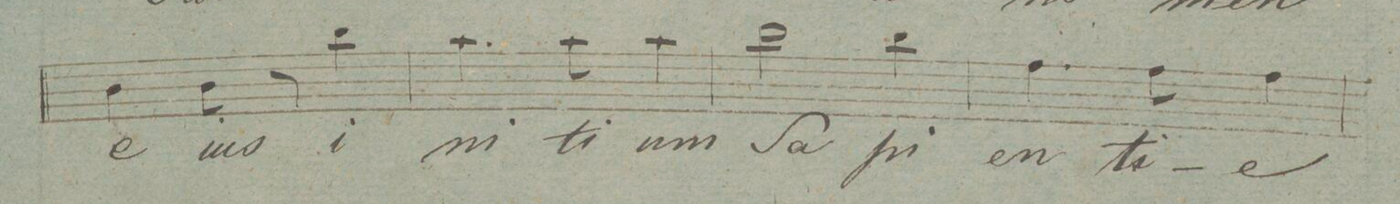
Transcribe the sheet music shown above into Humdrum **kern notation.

**kern	**text	**dynam
*I"Alto.	*	*
*clefC3	*	*
*k[f#]	*	*
*M3/4	*	*
4c\	e-	.
8c\	-ius	.
8r	.	.
4cc\	i-	.
=90	=90	=90
4.b\	-ni-	.
8b\	-ti-	.
4b\	-um	.
=91	=91	=91
2cc\	Sa-	.
4cc\	-pi-	.
=92	=92	=92
4.g\	-en-	.
8g\	-ti-	.
4g\	-e	.
=93	=93	=93
*-	*-	*-
